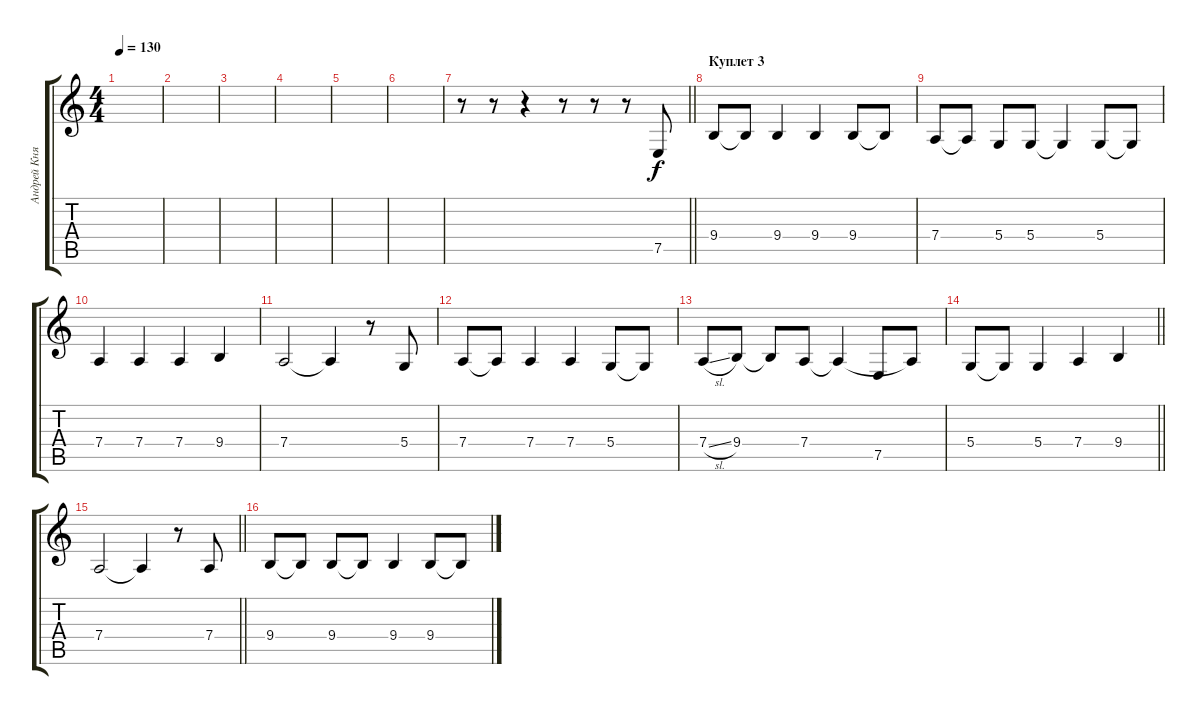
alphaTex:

\track ("Андрей Князев" "Андрей Кня") {instrument oboe}
\staff {score tabs}
\tuning (E4 B3 G3 D3 A2 E2) {hide}
\ts (4 4)
\tempo 130
\clef g2
\ks c
|
|
|
|
|
|
\barLineRight lightlight
r.8 r.8 r.4 r.8 r.8 r.8 7.5.8 |
\section ("" "Куплет 3")
9.4.8 9.4{t}.8 9.4.4 9.4.4 9.4.8 9.4{t}.8 |
7.4.8 7.4{t}.8 5.4.8 5.4.8 5.4{t}.4 5.4.8 5.4{t}.8 |
7.4.4 7.4.4 7.4.4 9.4.4 |
7.4.2 7.4{t}.4 r.8 5.4.8 |
7.4.8 7.4{t}.8 7.4.4 7.4.4 5.4.8 5.4{t}.8 |
7.4{sl}.8 9.4.8 9.4{t}.8 7.4.8 7.4{t}.4 7.5.8 7.4{t}.8 |
\barLineRight lightlight
5.4.8 5.4{t}.8 5.4.4 7.4.4 9.4.4 |
\barLineRight lightlight
7.4.2 7.4{t}.4 r.8 7.4.8 |
9.4.8 9.4{t}.8 9.4.8 9.4{t}.8 9.4.4 9.4.8 9.4{t}.8
